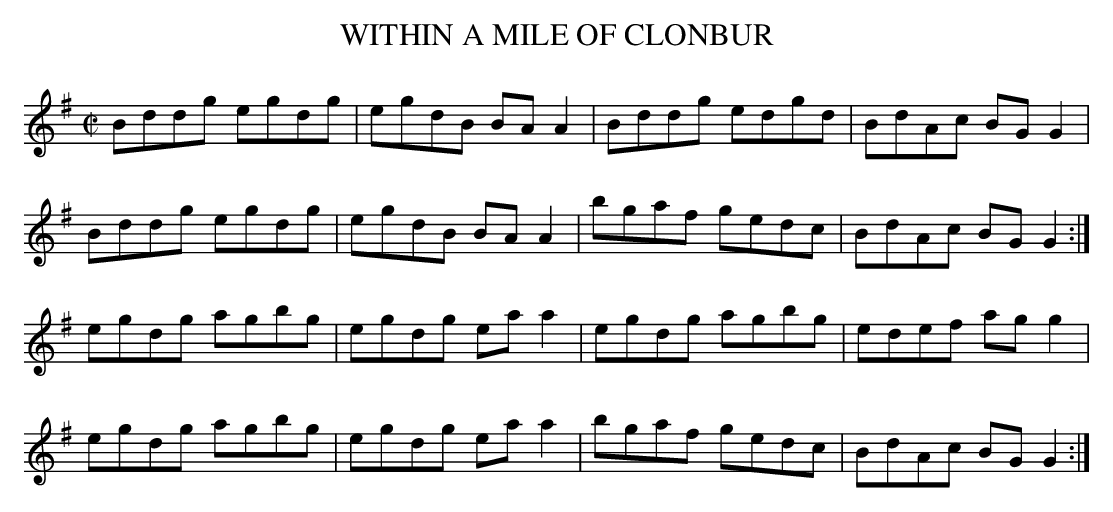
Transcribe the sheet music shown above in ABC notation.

X:1
T:WITHIN A MILE OF CLONBUR
M:C|
L:1/8
K:G
Bddg egdg|egdB BAA2|Bddg edgd|BdAc BGG2|
Bddg egdg|egdB BAA2|bgaf gedc|BdAc BGG2 :|
egdg agbg|egdg eaa2|egdg agbg|edef ag g2|
egdg agbg|egdg eaa2|bgaf gedc|BdAc BGG2 :|
